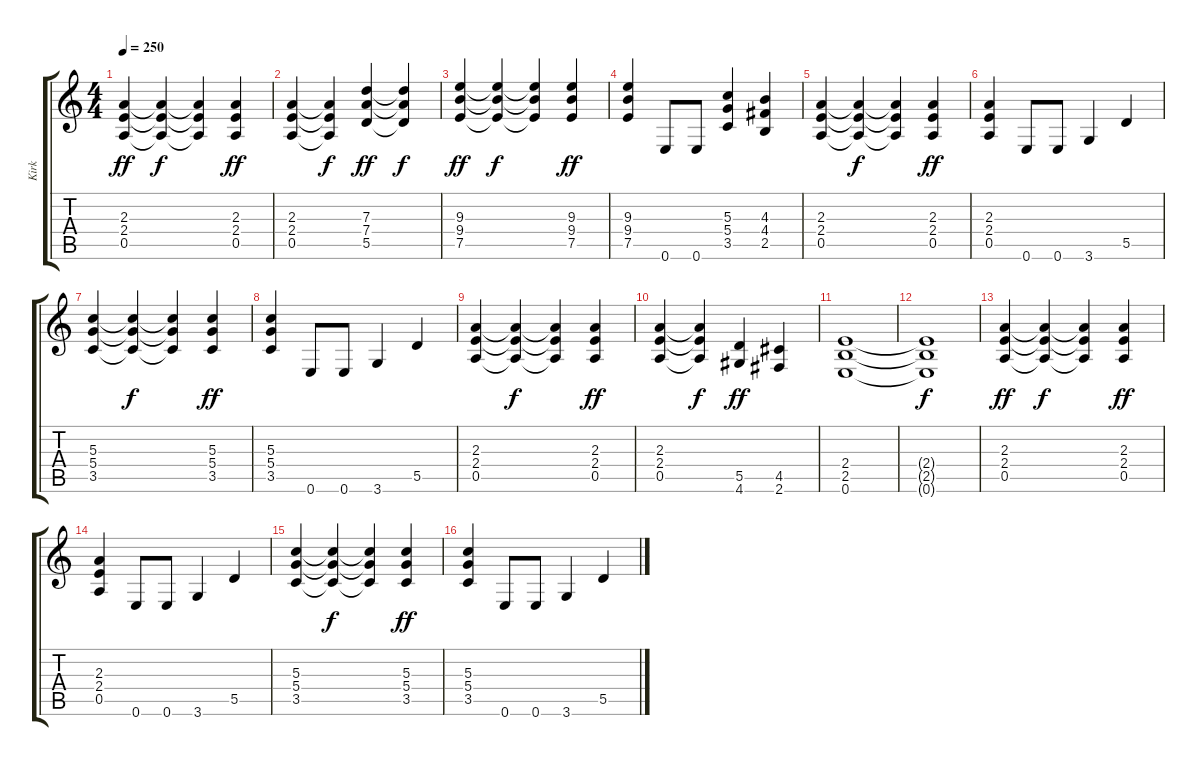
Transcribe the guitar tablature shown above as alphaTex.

\track ("Kirk" "Kirk") {instrument distortionguitar}
\staff {score tabs}
\tuning (E4 B3 G3 D3 A2 E2) {hide}
\ts (4 4)
\tempo 250
\clef g2
\ks c
(2.3 2.4 0.5).4{dy ff} (2.3{t} 2.4{t} 0.5{t}).4{dy f} (2.3{t} 2.4{t} 0.5{t}).4 (2.3 2.4 0.5).4{dy ff} |
(2.3 2.4 0.5).4 (2.3{t} 2.4{t} 0.5{t}).4{dy f} (7.3 7.4 5.5).4{dy ff} (7.3{t} 7.4{t} 5.5{t}).4{dy f} |
(9.3 9.4 7.5).4{dy ff} (9.3{t} 9.4{t} 7.5{t}).4{dy f} (9.3{t} 9.4{t} 7.5{t}).4 (9.3 9.4 7.5).4{dy ff} |
(9.3 9.4 7.5).4 0.6.8 0.6.8 (5.3 5.4 3.5).4 (4.3 4.4 2.5).4 |
(2.3 2.4 0.5).4 (2.3{t} 2.4{t} 0.5{t}).4{dy f} (2.3{t} 2.4{t} 0.5{t}).4 (2.3 2.4 0.5).4{dy ff} |
(2.3 2.4 0.5).4 0.6.8 0.6.8 3.6.4 5.5.4 |
(5.3 5.4 3.5).4 (5.3{t} 5.4{t} 3.5{t}).4{dy f} (5.3{t} 5.4{t} 3.5{t}).4 (5.3 5.4 3.5).4{dy ff} |
(5.3 5.4 3.5).4 0.6.8 0.6.8 3.6.4 5.5.4 |
(2.3 2.4 0.5).4 (2.3{t} 2.4{t} 0.5{t}).4{dy f} (2.3{t} 2.4{t} 0.5{t}).4 (2.3 2.4 0.5).4{dy ff} |
(2.3 2.4 0.5).4 (2.3{t} 2.4{t} 0.5{t}).4{dy f} (5.5 4.6).4{dy ff} (4.5 2.6).4 |
(2.4 2.5 0.6).1 |
(2.4{t} 2.5{t} 0.6{t}).1{dy f} |
(2.3 2.4 0.5).4{dy ff} (2.3{t} 2.4{t} 0.5{t}).4{dy f} (2.3{t} 2.4{t} 0.5{t}).4 (2.3 2.4 0.5).4{dy ff} |
(2.3 2.4 0.5).4 0.6.8 0.6.8 3.6.4 5.5.4 |
(5.3 5.4 3.5).4 (5.3{t} 5.4{t} 3.5{t}).4{dy f} (5.3{t} 5.4{t} 3.5{t}).4 (5.3 5.4 3.5).4{dy ff} |
(5.3 5.4 3.5).4 0.6.8 0.6.8 3.6.4 5.5.4
